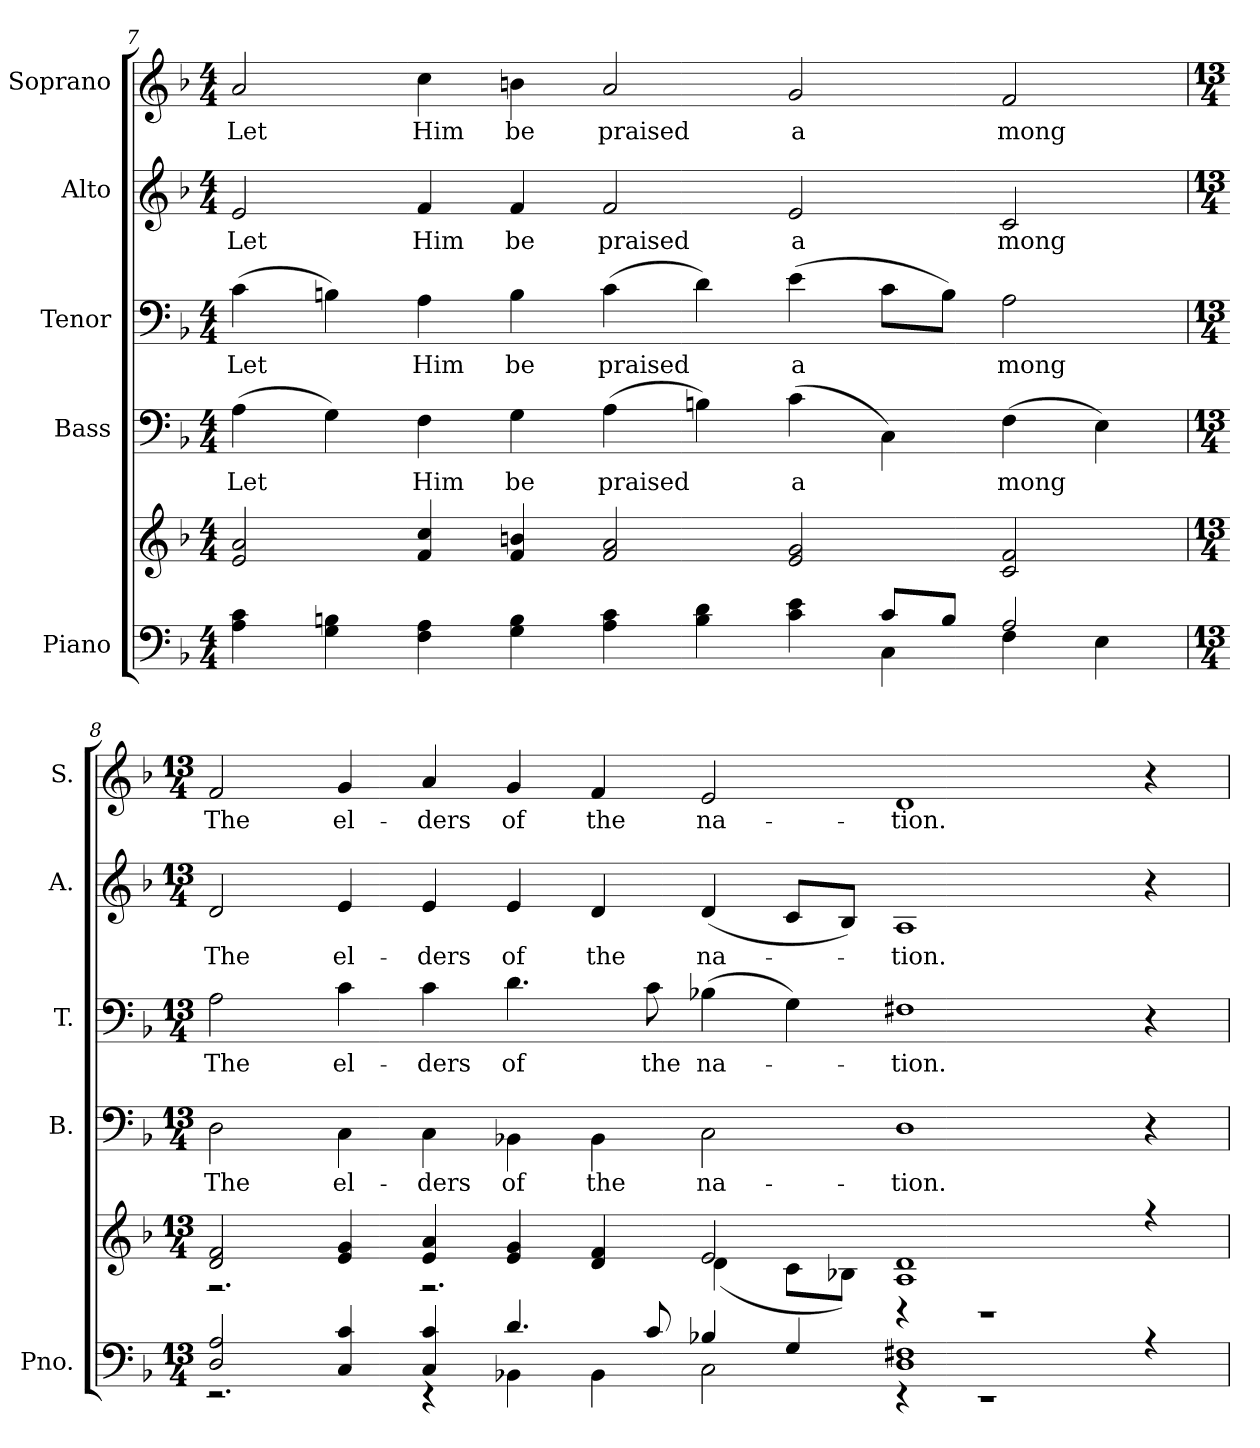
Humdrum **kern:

**kern	**kern	**kern	**text	**kern	**text	**kern	**text	**kern	**text
*part5	*part5	*part4	*part4	*part3	*part3	*part2	*part2	*part1	*part1
*staff6	*staff5	*staff4	*staff4	*staff3	*staff3	*staff2	*staff2	*staff1	*staff1
*I"Piano	*	*I"Bass	*	*I"Tenor	*	*I"Alto	*	*I"Soprano	*
*I'Pno.	*	*I'B.	*	*I'T.	*	*I'A.	*	*I'S.	*
!!LO:PB:g=z
*clefF4	*clefG2	*clefF4	*	*clefF4	*	*clefG2	*	*clefG2	*
*k[b-]	*k[b-]	*k[b-]	*	*k[b-]	*	*k[b-]	*	*k[b-]	*
*F:	*F:	*F:	*	*F:	*	*F:	*	*F:	*
*M4/4	*M4/4	*M4/4	*	*M4/4	*	*M4/4	*	*M4/4	*
=7	=7	=7	=7	=7	=7	=7	=7	=7	=7
*^	*	*	*	*	*	*	*	*	*
!	!	!	!	!LO:LY:b:color=#000000	!	!	!	!	!	!
!	!	!	!	!	!	!LO:LY:b:color=#000000	!	!	!	!
!	!	!	!	!	!	!	!	!LO:LY:b:color=#000000	!	!
!	!	!	!	!	!	!	!	!	!	!LO:LY:b:color=#000000
4Ai\ 4ci	1..ryy	2ei/ 2ai	(4Ai\	Let	(4ci\	Let	2ei/	Let	2ai/	Let
4Gi\ 4Bni	.	.	4Gi\)	.	4Bni\)	.	.	.	.	.
!	!	!	!	!LO:LY:b:color=#000000	!	!	!	!	!	!
!	!	!	!	!	!	!LO:LY:b:color=#000000	!	!	!	!
!	!	!	!	!	!	!	!	!LO:LY:b:color=#000000	!	!
!	!	!	!	!	!	!	!	!	!	!LO:LY:b:color=#000000
4Fi\ 4Ai	.	4fi/ 4cci	4Fi\	Him	4Ai\	Him	4fi/	Him	4cci\	Him
!	!	!	!	!LO:LY:b:color=#000000	!	!	!	!	!	!
!	!	!	!	!	!	!LO:LY:b:color=#000000	!	!	!	!
!	!	!	!	!	!	!	!	!LO:LY:b:color=#000000	!	!
!	!	!	!	!	!	!	!	!	!	!LO:LY:b:color=#000000
4Gi\ 4Bi	.	4fi/ 4bni	4Gi\	be	4Bi\	be	4fi/	be	4bni\	be
!	!	!	!	!LO:LY:b:color=#000000	!	!	!	!	!	!
!	!	!	!	!	!	!LO:LY:b:color=#000000	!	!	!	!
!	!	!	!	!	!	!	!	!LO:LY:b:color=#000000	!	!
!	!	!	!	!	!	!	!	!	!	!LO:LY:b:color=#000000
4Ai\ 4ci	.	2fi/ 2ai	(4Ai\	praised	(4ci\	praised	2fi/	praised	2ai/	praised
4Bi\ 4di	.	.	4Bni\)	.	4di\)	.	.	.	.	.
!	!	!	!	!LO:LY:b:color=#000000	!	!	!	!	!	!
!	!	!	!	!	!	!LO:LY:b:color=#000000	!	!	!	!
!	!	!	!	!	!	!	!	!LO:LY:b:color=#000000	!	!
!	!	!	!	!	!	!	!	!	!	!LO:LY:b:color=#000000
4ci\ 4ei	.	2ei/ 2gi	(4ci\	a	(4ei\	a	2ei/	a	2gi/	a
8ci/L	4Ci\	.	4Ci\)	.	8ci\L	.	.	.	.	.
8Bi/J	.	.	.	.	8Bi\J)	.	.	.	.	.
!	!	!	!	!LO:LY:b:color=#000000	!	!	!	!	!	!
!	!	!	!	!	!	!LO:LY:b:color=#000000	!	!	!	!
!	!	!	!	!	!	!	!	!LO:LY:b:color=#000000	!	!
!	!	!	!	!	!	!	!	!	!	!LO:LY:b:color=#000000
2Ai/	4Fi\	2ci/ 2fi	(4Fi\	mong	2Ai\	mong	2ci/	mong	2fi/	mong
.	4Ei\	.	4Ei\)	.	.	.	.	.	.	.
!!LO:PB:g=z
=8	=8	=8	=8	=8	=8	=8	=8	=8	=8	=8
*M13/4	*	*M13/4	*M13/4	*	*M13/4	*	*M13/4	*	*M13/4	*
*	*	*^	*	*	*	*	*	*	*	*
!	!	!	!	!	!LO:LY:b:color=#000000	!	!	!	!	!	!
!	!	!	!	!	!	!	!LO:LY:b:color=#000000	!	!	!	!
!	!	!	!	!	!	!	!	!	!LO:LY:b:color=#000000	!	!
!	!	!	!	!	!	!	!	!	!	!	!LO:LY:b:color=#000000
2Di/ 2Ai	2.r	2di/ 2fi	2.r	2Di\	The	2Ai\	The	2di/	The	2fi/	The
!	!	!	!	!	!LO:LY:b:color=#000000	!	!	!	!	!	!
!	!	!	!	!	!	!	!LO:LY:b:color=#000000	!	!	!	!
!	!	!	!	!	!	!	!	!	!LO:LY:b:color=#000000	!	!
!	!	!	!	!	!	!	!	!	!	!	!LO:LY:b:color=#000000
4Ci/ 4ci	.	4ei/ 4gi	.	4Ci\	el-	4ci\	el-	4ei/	el-	4gi/	el-
!	!	!	!	!	!LO:LY:b:color=#000000	!	!	!	!	!	!
!	!	!	!	!	!	!	!LO:LY:b:color=#000000	!	!	!	!
!	!	!	!	!	!	!	!	!	!LO:LY:b:color=#000000	!	!
!	!	!	!	!	!	!	!	!	!	!	!LO:LY:b:color=#000000
4Ci/ 4ci	4r	4ei/ 4ai	2.r	4Ci\	-ders	4ci\	-ders	4ei/	-ders	4ai/	-ders
!	!	!	!	!	!LO:LY:b:color=#000000	!	!	!	!	!	!
!	!	!	!	!	!	!	!LO:LY:b:color=#000000	!	!	!	!
!	!	!	!	!	!	!	!	!	!LO:LY:b:color=#000000	!	!
!	!	!	!	!	!	!	!	!	!	!	!LO:LY:b:color=#000000
4.di/	4BB-Xi\	4ei/ 4gi	.	4BB-Xi\	of	4.di\	of	4ei/	of	4gi/	of
!	!	!	!	!	!LO:LY:b:color=#000000	!	!	!	!	!	!
!	!	!	!	!	!	!	!	!	!LO:LY:b:color=#000000	!	!
!	!	!	!	!	!	!	!	!	!	!	!LO:LY:b:color=#000000
.	4BB-i\	4di/ 4fi	.	4BB-i\	the	.	.	4di/	the	4fi/	the
!	!	!	!	!	!	!	!LO:LY:b:color=#000000	!	!	!	!
8ci/	.	.	.	.	.	8ci\	the	.	.	.	.
!	!	!	!	!	!LO:LY:b:color=#000000	!	!	!	!	!	!
!	!	!	!	!	!	!	!LO:LY:b:color=#000000	!	!	!	!
!	!	!	!	!	!	!	!	!	!LO:LY:b:color=#000000	!	!
!	!	!	!	!	!	!	!	!	!	!	!LO:LY:b:color=#000000
4B-Xi/	2Ci\	2ei/	(4di\	2Ci\	na-	(4B-Xi\	na-	(4di/	na-	2ei/	na-
4Gi/	.	.	8ci\L	.	.	4Gi\)	.	8ci/L	.	.	.
.	.	.	8B-Xi\J)	.	.	.	.	8B-i/J)	.	.	.
!	!	!	!	!	!LO:LY:b:color=#000000	!	!	!	!	!	!
!	!	!	!	!	!	!	!LO:LY:b:color=#000000	!	!	!	!
!	!	!	!	!	!	!	!	!	!LO:LY:b:color=#000000	!	!
!	!	!	!	!	!	!	!	!	!	!	!LO:LY:b:color=#000000
1Di 1F#Xi	4r	1Ai 1di	4r	1Di	-tion.	1F#Xi	-tion.	1Ai	-tion.	1di	-tion.
.	1r	.	1r	.	.	.	.	.	.	.	.
4r	.	4r	.	4r	.	4r	.	4r	.	4r	.
*v	*v	*	*	*	*	*	*	*	*	*	*
*	*v	*v	*	*	*	*	*	*	*	*
=	=	=	=	=	=	=	=	=	=
*-	*-	*-	*-	*-	*-	*-	*-	*-	*-
